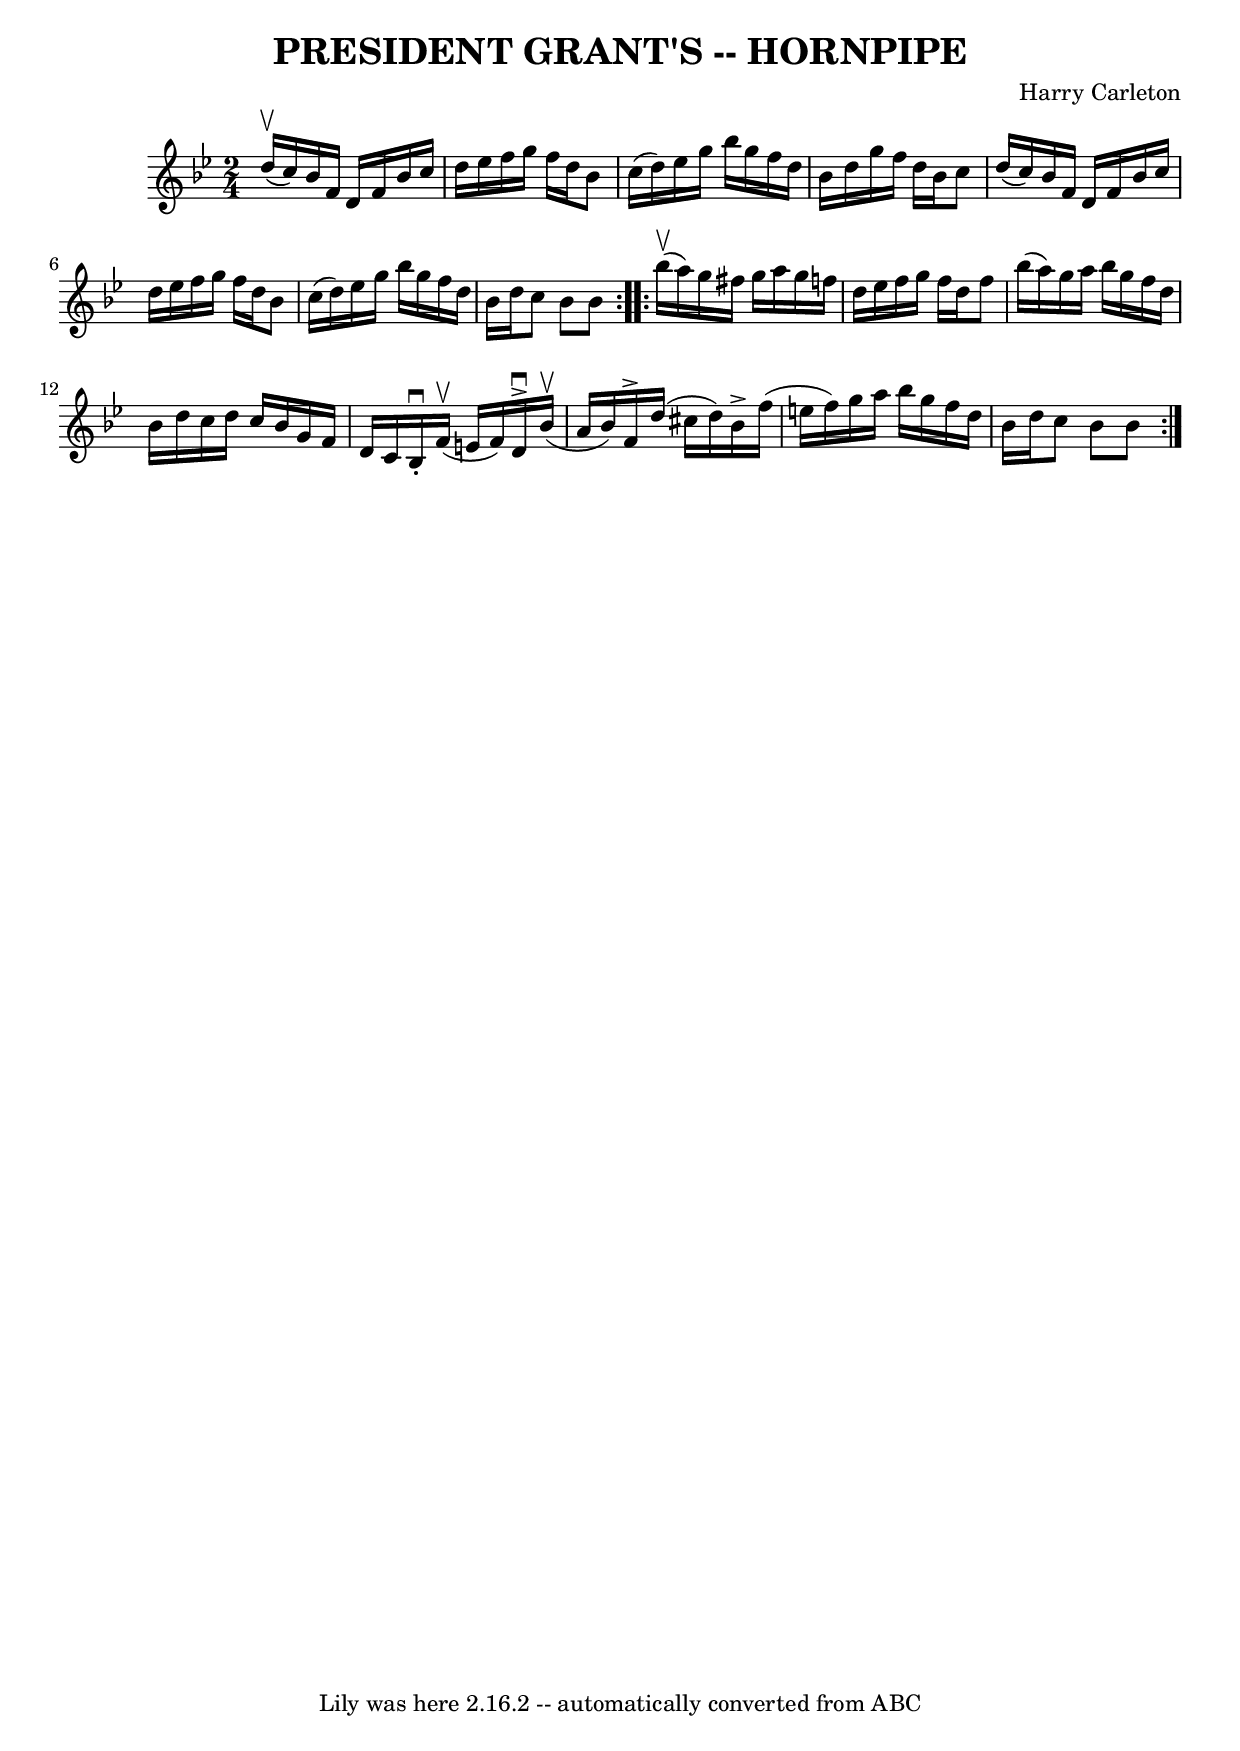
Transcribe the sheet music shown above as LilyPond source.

\version "2.16.2"
\include "Mammoth.ily"
\header {
	%% book = "Ryan's Mammoth Collection of Fiddle Tunes"
	composer = "Harry Carleton"
	crossRefNumber = "1"
	footnotes = ""
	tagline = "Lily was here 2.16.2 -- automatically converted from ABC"
	title = "PRESIDENT GRANT'S -- HORNPIPE"
}
voicedefault =  {


\repeat volta 2 {
\time 2/4 
\key bes \major d''16 (^\upbow c''16)       |
   
bes'16 f'16 d'16 f'16 bes'16 c''16 d''16 ees''16    
|
 f''16 g''16 f''16 d''16 bes'8 c''16 (d''16)   
|
 ees''16 g''16 bes''16 g''16 f''16 d''16 bes'16    
d''16    |
 g''16 f''16 d''16 bes'16 c''8 d''16 (
c''16)   |
     |
 bes'16 f'16 d'16 f'16 bes'16    
c''16 d''16 ees''16    |
 f''16 g''16 f''16 d''16    
bes'8 c''16 (d''16)   |
 ees''16 g''16 bes''16 g''16  
 f''16 d''16 bes'16 d''16    |
 c''8 bes'8 bes'8    }   
  \repeat volta 2 { bes''16 (^\upbow a''16)       |
 g''16    
fis''16 g''16 a''16 g''16 f''!16 d''16 ees''16    |
   
f''16 g''16 f''16 d''16 f''8 bes''16 (a''16)   |
   
g''16 a''16 bes''16 g''16 f''16 d''16 bes'16 d''16    
|
 c''16 d''16 c''16 bes'16 g'16 f'16 d'16 c'16    
|
     |
 bes16^\downbow-. f'16 (^\upbow e'16 f'16)  
 d'16^\accent^\downbow bes'16 (^\upbow a'16 bes'16)   |
   
f'16^\accent d''16 (cis''16 d''16) bes'16^\accent f''16 (
e''16 f''16)   |
 g''16 a''16 bes''16 g''16 f''16    
d''16 bes'16 d''16    |
 c''8 bes'8 bes'8    }   
}

\score{
    <<

	\context Staff="default"
	{
	    \voicedefault 
	}

    >>
	\layout {
	}
	\midi {}
}
